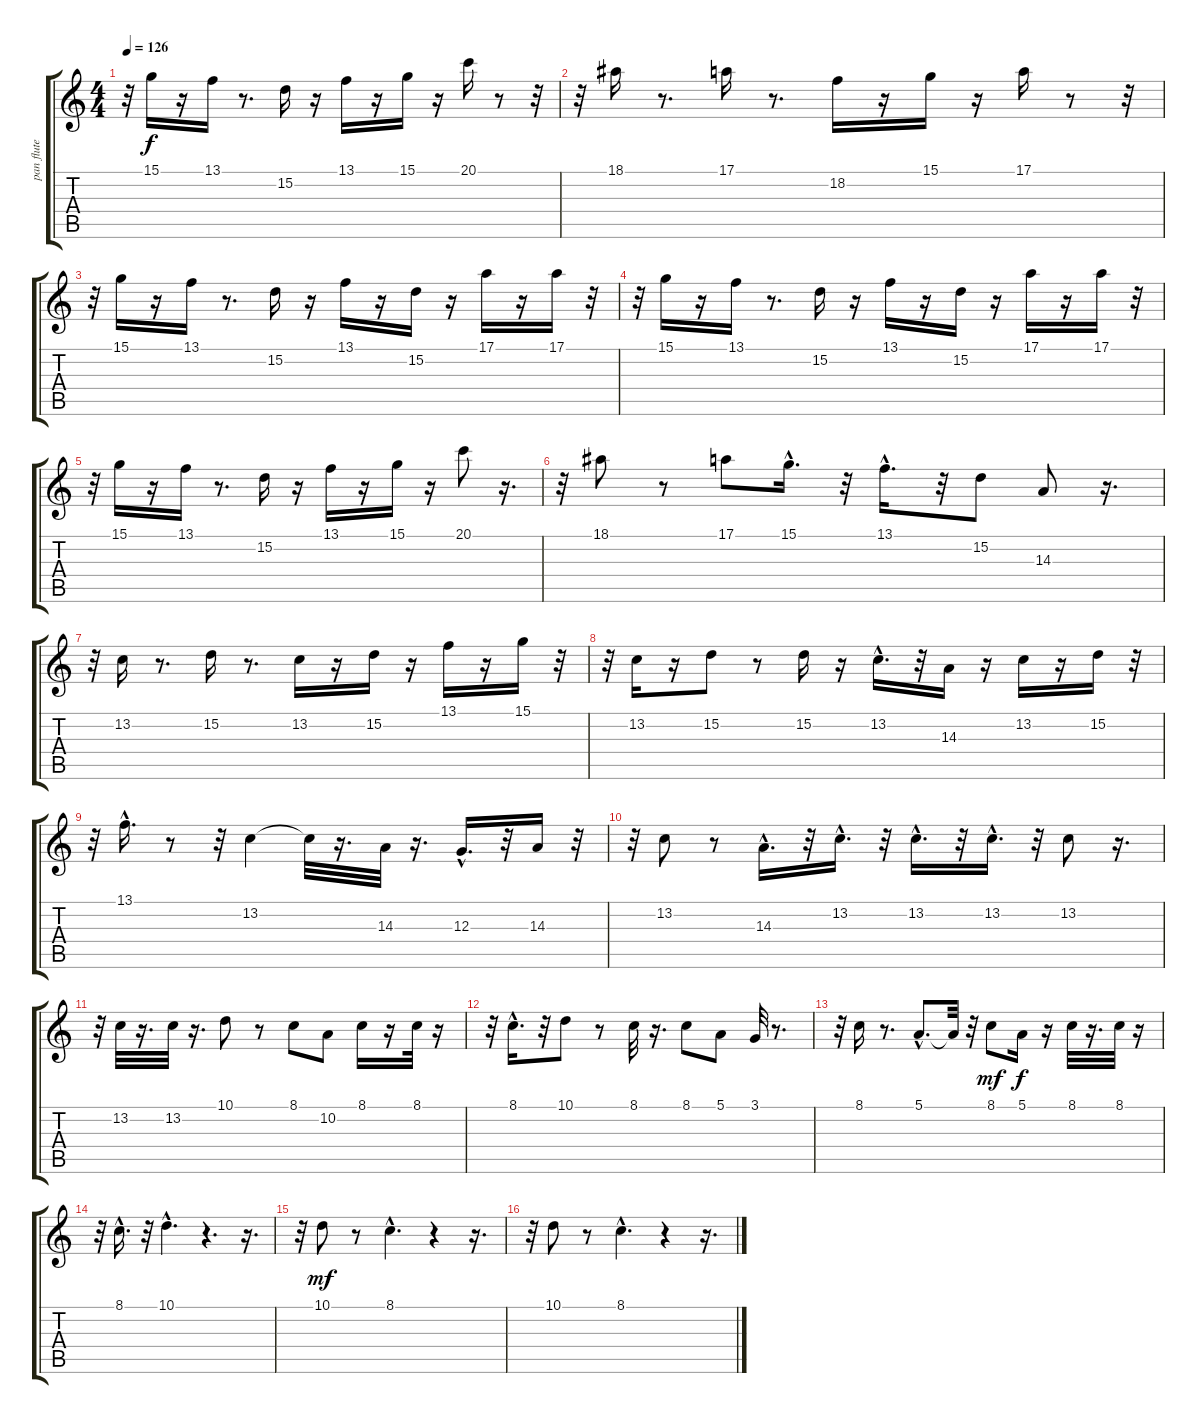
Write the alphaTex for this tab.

\track ("pan flute" "pan flute") {instrument panflute}
\staff {score tabs}
\tuning (E4 B3 G3 D3 A2 E2) {hide}
\ts (4 4)
\tempo 126
\clef g2
\ks c
r.32{dy f} 15.1.16 r.16 13.1.16 r.8{d} 15.2.16 r.16 13.1.16 r.16 15.1.16 r.16 20.1.16 r.8 r.32 |
r.32 18.1.16 r.8{d} 17.1.16 r.8{d} 18.2.16 r.16 15.1.16 r.16 17.1.16 r.8 r.32 |
r.32 15.1.16 r.16 13.1.16 r.8{d} 15.2.16 r.16 13.1.16 r.16 15.2.16 r.16 17.1.16 r.16 17.1.16 r.32 |
r.32 15.1.16 r.16 13.1.16 r.8{d} 15.2.16 r.16 13.1.16 r.16 15.2.16 r.16 17.1.16 r.16 17.1.16 r.32 |
r.32 15.1.16 r.16 13.1.16 r.8{d} 15.2.16 r.16 13.1.16 r.16 15.1.16 r.16 20.1.8 r.16{d} |
r.32 18.1.8 r.8 17.1.8 15.1{hac}.16{d} r.32 13.1{hac}.16{d} r.32 15.2.8 14.3.8 r.16{d} |
r.32 13.2.16 r.8{d} 15.2.16 r.8{d} 13.2.16 r.16 15.2.16 r.16 13.1.16 r.16 15.1.16 r.32 |
r.32 13.2.16 r.16 15.2.8 r.8 15.2.16 r.16 13.2{hac}.16{d} r.32 14.3.16 r.16 13.2.16 r.16 15.2.16 r.32 |
r.32 13.1{hac}.16{d} r.8 r.32 13.2.4 13.2{t}.32 r.16{d} 14.3.32 r.16{d} 12.3{hac}.16{d} r.32 14.3.16 r.32 |
r.32 13.2.8 r.8 14.3{hac}.16{d} r.32 13.2{hac}.16{d} r.32 13.2{hac}.16{d} r.32 13.2{hac}.16{d} r.32 13.2.8 r.16{d} |
r.32 13.2.32 r.16{d} 13.2.32 r.16{d} 10.1.8 r.8 8.1.8 10.2.8 8.1.16 r.16 8.1.32 r.16 |
r.32 8.1{hac}.16{d} r.32 10.1.8 r.8 8.1.32 r.16{d} 8.1.8 5.1.8 3.1.32 r.8{d} |
r.32 8.1.16 r.8{d} 5.1{hac}.8{d} 5.1{t}.32 r.32 8.1.8{dy mf} 5.1.16{dy f} r.16 8.1.32 r.16{d} 8.1.32 r.16 |
r.32 8.1{hac}.16{d} r.32 10.1{hac}.4{d} r.4{d} r.16{d} |
r.32 10.1.8{dy mf} r.8 8.1{hac}.4{d} r.4 r.16{d} |
r.32 10.1.8 r.8 8.1{hac}.4{d} r.4 r.16{d}
